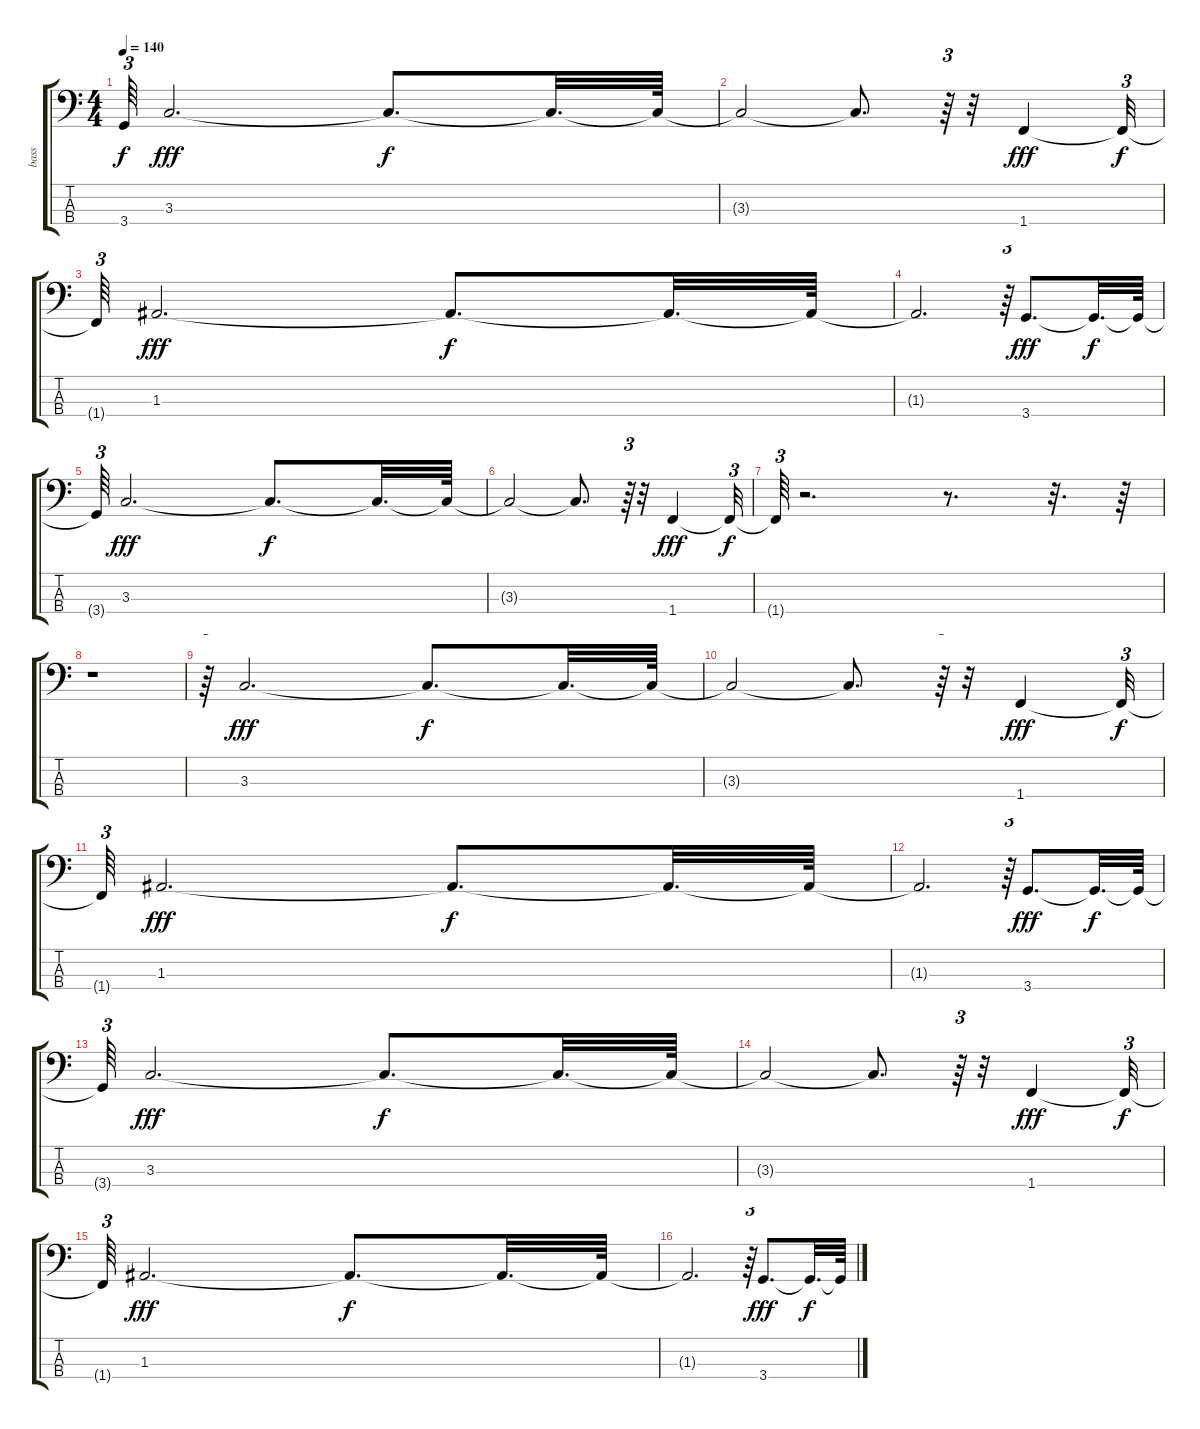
\track ("bass" "bass") {instrument electricbassfinger}
\staff {score tabs}
\tuning (G2 D2 A1 E1) {hide}
\ts (4 4)
\tempo 140
\clef f4
\ks c
3.4{t}.64{tu (3 2) dy f} 3.3.2{d dy fff} 3.3{t}.8{d dy f} 3.3{t}.32{d} 3.3{t}.64 |
3.3{t}.2 3.3{t}.8{d} r.64{tu (3 2)} r.32 1.4.4{dy fff} 1.4{t}.32{tu (3 2) dy f} |
1.4{t}.64{tu (3 2)} 1.3.2{d dy fff} 1.3{t}.8{d dy f} 1.3{t}.32{d} 1.3{t}.64 |
1.3{t}.2{d} r.64{tu (3 2)} 3.4.8{d dy fff} 3.4{t}.32{d dy f} 3.4{t}.64 |
3.4{t}.64{tu (3 2)} 3.3.2{d dy fff} 3.3{t}.8{d dy f} 3.3{t}.32{d} 3.3{t}.64 |
3.3{t}.2 3.3{t}.8{d} r.64{tu (3 2)} r.32 1.4.4{dy fff} 1.4{t}.32{tu (3 2) dy f} |
1.4{t}.64{tu (3 2)} r.2{d} r.8{d} r.32{d} r.64 |
r.1 |
r.64{tu (3 2)} 3.3.2{d dy fff} 3.3{t}.8{d dy f} 3.3{t}.32{d} 3.3{t}.64 |
3.3{t}.2 3.3{t}.8{d} r.64{tu (3 2)} r.32 1.4.4{dy fff} 1.4{t}.32{tu (3 2) dy f} |
1.4{t}.64{tu (3 2)} 1.3.2{d dy fff} 1.3{t}.8{d dy f} 1.3{t}.32{d} 1.3{t}.64 |
1.3{t}.2{d} r.64{tu (3 2)} 3.4.8{d dy fff} 3.4{t}.32{d dy f} 3.4{t}.64 |
3.4{t}.64{tu (3 2)} 3.3.2{d dy fff} 3.3{t}.8{d dy f} 3.3{t}.32{d} 3.3{t}.64 |
3.3{t}.2 3.3{t}.8{d} r.64{tu (3 2)} r.32 1.4.4{dy fff} 1.4{t}.32{tu (3 2) dy f} |
1.4{t}.64{tu (3 2)} 1.3.2{d dy fff} 1.3{t}.8{d dy f} 1.3{t}.32{d} 1.3{t}.64 |
1.3{t}.2{d} r.64{tu (3 2)} 3.4.8{d dy fff} 3.4{t}.32{d dy f} 3.4{t}.64
